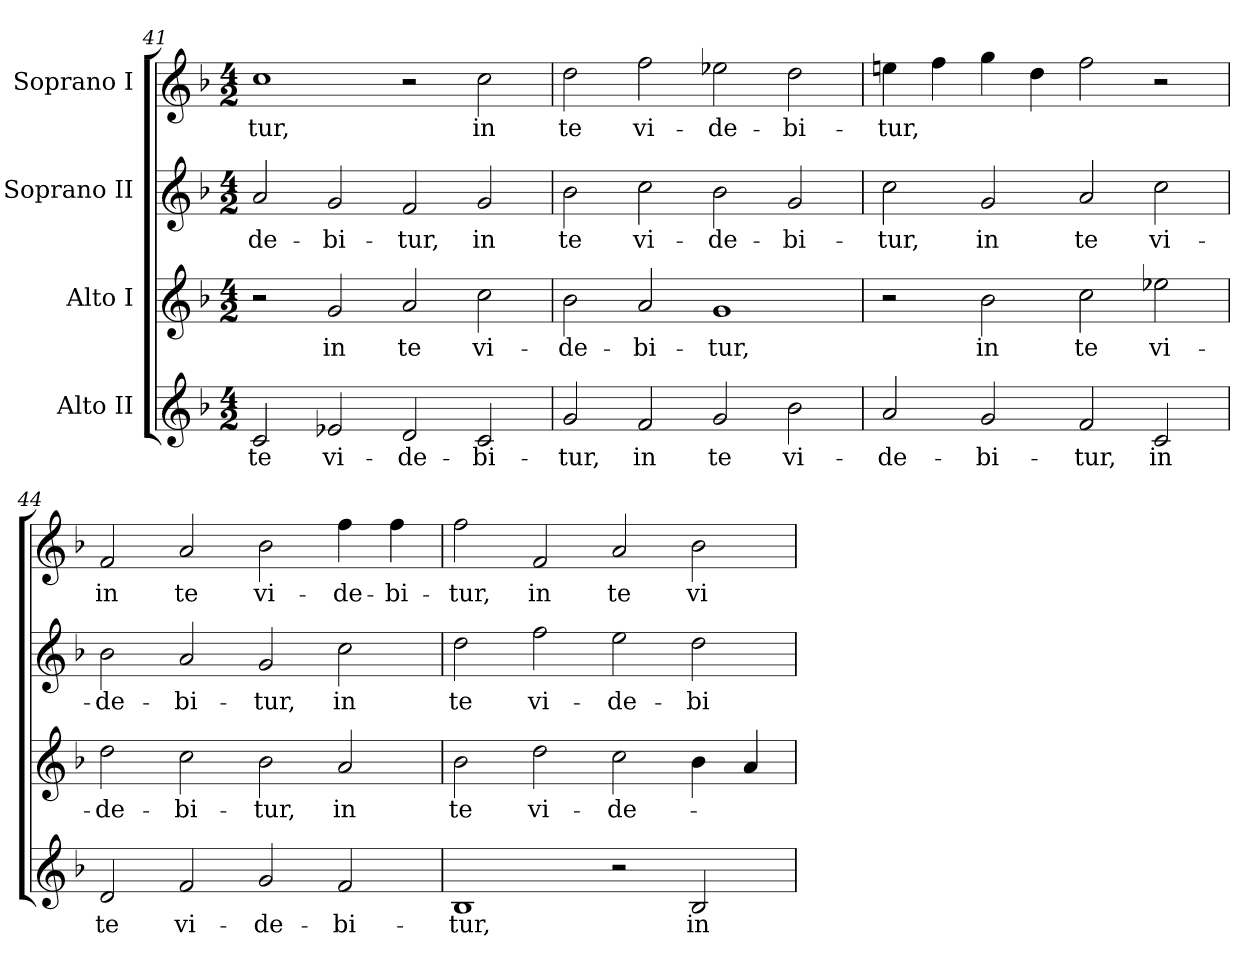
**kern	**text	**kern	**text	**kern	**text	**kern	**text
*part4	*part4	*part3	*part3	*part2	*part2	*part1	*part1
*staff4	*staff4	*staff3	*staff3	*staff2	*staff2	*staff1	*staff1
*I"Alto II	*	*I"Alto I	*	*I"Soprano II	*	*I"Soprano I	*
*clefG2	*	*clefG2	*	*clefG2	*	*clefG2	*
*ITrd7c12	*	*ITrd7c12	*	*	*	*	*
*k[b-]	*	*k[b-]	*	*k[b-]	*	*k[b-]	*
*F:	*	*F:	*	*F:	*	*F:	*
*M4/2	*	*M4/2	*	*M4/2	*	*M4/2	*
=41	=41	=41	=41	=41	=41	=41	=41
!	!LO:LY:b:color=#000000	!	!	!	!	!	!
!	!	!	!	!	!LO:LY:b:color=#000000	!	!
!	!	!	!	!	!	!	!LO:LY:b:color=#000000
2Ci/	te	2r	.	2ai/	-de-	1cci	-tur,
!	!LO:LY:b:color=#000000	!	!	!	!	!	!
!	!	!	!LO:LY:b:color=#000000	!	!	!	!
!	!	!	!	!	!LO:LY:b:color=#000000	!	!
2E-Xi/	vi-	2Gi/	in	2gi/	-bi-	.	.
!	!LO:LY:b:color=#000000	!	!	!	!	!	!
!	!	!	!LO:LY:b:color=#000000	!	!	!	!
!	!	!	!	!	!LO:LY:b:color=#000000	!	!
2Di/	-de-	2Ai/	te	2fi/	-tur,	2r	.
!	!LO:LY:b:color=#000000	!	!	!	!	!	!
!	!	!	!LO:LY:b:color=#000000	!	!	!	!
!	!	!	!	!	!LO:LY:b:color=#000000	!	!
!	!	!	!	!	!	!	!LO:LY:b:color=#000000
2Ci/	-bi-	2ci\	vi-	2gi/	in	2cci\	in
!!LO:LB:g=z
=42	=42	=42	=42	=42	=42	=42	=42
!	!LO:LY:b:color=#000000	!	!	!	!	!	!
!	!	!	!LO:LY:b:color=#000000	!	!	!	!
!	!	!	!	!	!LO:LY:b:color=#000000	!	!
!	!	!	!	!	!	!	!LO:LY:b:color=#000000
2Gi/	-tur,	2B-i\	-de-	2b-i\	te	2ddi\	te
!	!LO:LY:b:color=#000000	!	!	!	!	!	!
!	!	!	!LO:LY:b:color=#000000	!	!	!	!
!	!	!	!	!	!LO:LY:b:color=#000000	!	!
!	!	!	!	!	!	!	!LO:LY:b:color=#000000
2Fi/	in	2Ai/	-bi-	2cci\	vi-	2ffi\	vi-
!	!LO:LY:b:color=#000000	!	!	!	!	!	!
!	!	!	!LO:LY:b:color=#000000	!	!	!	!
!	!	!	!	!	!LO:LY:b:color=#000000	!	!
!	!	!	!	!	!	!	!LO:LY:b:color=#000000
2Gi/	te	1Gi	-tur,	2b-i\	-de-	2ee-Xi\	-de-
!	!LO:LY:b:color=#000000	!	!	!	!	!	!
!	!	!	!	!	!LO:LY:b:color=#000000	!	!
!	!	!	!	!	!	!	!LO:LY:b:color=#000000
2B-i\	vi-	.	.	2gi/	-bi-	2ddi\	-bi-
=43	=43	=43	=43	=43	=43	=43	=43
!	!LO:LY:b:color=#000000	!	!	!	!	!	!
!	!	!	!	!	!LO:LY:b:color=#000000	!	!
!	!	!	!	!	!	!	!LO:LY:b:color=#000000
2Ai/	-de-	2r	.	2cci\	-tur,	4eeni\	-tur,
.	.	.	.	.	.	4ffi\	.
!	!LO:LY:b:color=#000000	!	!	!	!	!	!
!	!	!	!LO:LY:b:color=#000000	!	!	!	!
!	!	!	!	!	!LO:LY:b:color=#000000	!	!
2Gi/	-bi-	2B-i\	in	2gi/	in	4ggi\	.
.	.	.	.	.	.	4ddi\	.
!	!LO:LY:b:color=#000000	!	!	!	!	!	!
!	!	!	!LO:LY:b:color=#000000	!	!	!	!
!	!	!	!	!	!LO:LY:b:color=#000000	!	!
2Fi/	-tur,	2ci\	te	2ai/	te	2ffi\	.
!	!LO:LY:b:color=#000000	!	!	!	!	!	!
!	!	!	!LO:LY:b:color=#000000	!	!	!	!
!	!	!	!	!	!LO:LY:b:color=#000000	!	!
2Ci/	in	2e-Xi\	vi-	2cci\	vi-	2r	.
=44	=44	=44	=44	=44	=44	=44	=44
!	!LO:LY:b:color=#000000	!	!	!	!	!	!
!	!	!	!LO:LY:b:color=#000000	!	!	!	!
!	!	!	!	!	!LO:LY:b:color=#000000	!	!
!	!	!	!	!	!	!	!LO:LY:b:color=#000000
2Di/	te	2di\	-de-	2b-i\	-de-	2fi/	in
!	!LO:LY:b:color=#000000	!	!	!	!	!	!
!	!	!	!LO:LY:b:color=#000000	!	!	!	!
!	!	!	!	!	!LO:LY:b:color=#000000	!	!
!	!	!	!	!	!	!	!LO:LY:b:color=#000000
2Fi/	vi-	2ci\	-bi-	2ai/	-bi-	2ai/	te
!	!LO:LY:b:color=#000000	!	!	!	!	!	!
!	!	!	!LO:LY:b:color=#000000	!	!	!	!
!	!	!	!	!	!LO:LY:b:color=#000000	!	!
!	!	!	!	!	!	!	!LO:LY:b:color=#000000
2Gi/	-de-	2B-i\	-tur,	2gi/	-tur,	2b-i\	vi-
!	!LO:LY:b:color=#000000	!	!	!	!	!	!
!	!	!	!LO:LY:b:color=#000000	!	!	!	!
!	!	!	!	!	!LO:LY:b:color=#000000	!	!
!	!	!	!	!	!	!	!LO:LY:b:color=#000000
2Fi/	-bi-	2Ai/	in	2cci\	in	4ffi\	-de-
!	!	!	!	!	!	!	!LO:LY:b:color=#000000
.	.	.	.	.	.	4ffi\	-bi-
=45	=45	=45	=45	=45	=45	=45	=45
!	!LO:LY:b:color=#000000	!	!	!	!	!	!
!	!	!	!LO:LY:b:color=#000000	!	!	!	!
!	!	!	!	!	!LO:LY:b:color=#000000	!	!
!	!	!	!	!	!	!	!LO:LY:b:color=#000000
1BB-i	-tur,	2B-i\	te	2ddi\	te	2ffi\	-tur,
!	!	!	!LO:LY:b:color=#000000	!	!	!	!
!	!	!	!	!	!LO:LY:b:color=#000000	!	!
!	!	!	!	!	!	!	!LO:LY:b:color=#000000
.	.	2di\	vi-	2ffi\	vi-	2fi/	in
!	!	!	!LO:LY:b:color=#000000	!	!	!	!
!	!	!	!	!	!LO:LY:b:color=#000000	!	!
!	!	!	!	!	!	!	!LO:LY:b:color=#000000
2r	.	2ci\	-de-	2eei\	-de-	2ai/	te
!	!LO:LY:b:color=#000000	!	!	!	!	!	!
!	!	!	!	!	!LO:LY:b:color=#000000	!	!
!	!	!	!	!	!	!	!LO:LY:b:color=#000000
2BB-i/	in	4B-i\	.	2ddi\	-bi-	2b-i\	vi-
.	.	4Ai/	.	.	.	.	.
=	=	=	=	=	=	=	=
*-	*-	*-	*-	*-	*-	*-	*-
